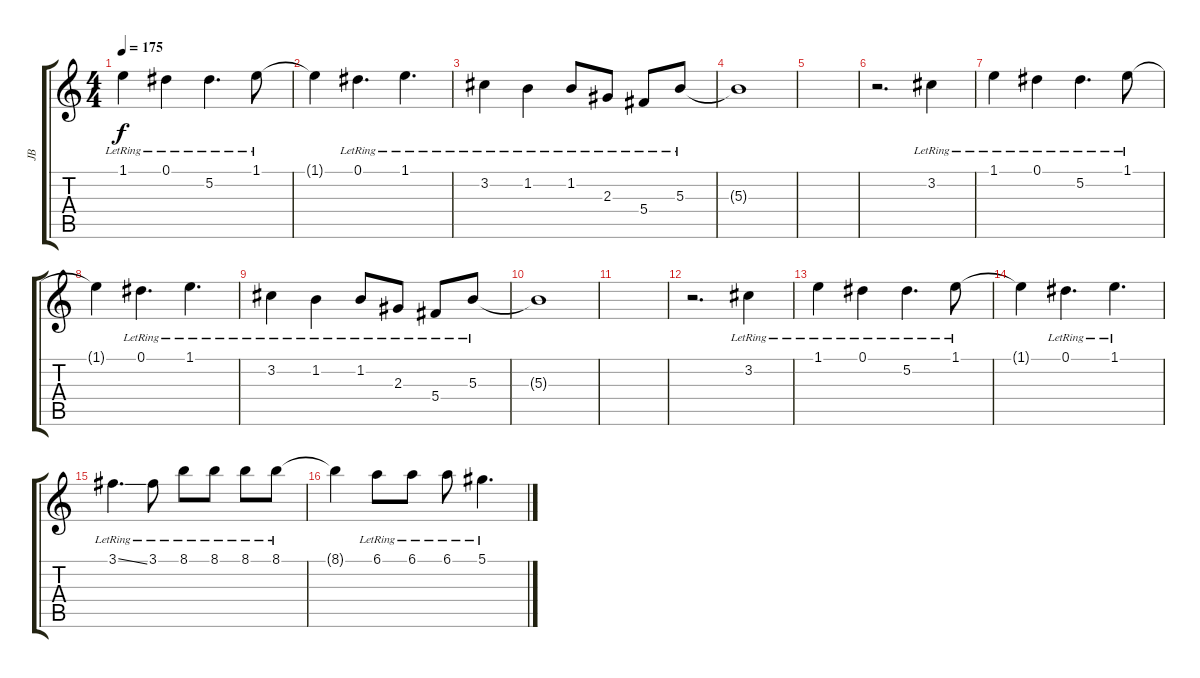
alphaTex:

\track ("JB" "JB") {instrument acousticguitarsteel}
\staff {score tabs}
\tuning (Eb4 Bb3 Gb3 Db3 Ab2 Db2) {hide}
\ts (4 4)
\tempo 175
\clef g2
\ks c
1.1{lr}.4{dy f} 0.1{lr}.4 5.2{lr}.4{d} 1.1{lr}.8 |
1.1{t}.4 0.1{lr}.4{d} 1.1{lr}.4{d} |
3.2{lr}.4 1.2{lr}.4 1.2{lr}.8 2.3{lr}.8 5.4{lr}.8 5.3{lr}.8 |
5.3{t}.1 |
|
r.2{d} 3.2{lr}.4 |
1.1{lr}.4 0.1{lr}.4 5.2{lr}.4{d} 1.1{lr}.8 |
1.1{t}.4 0.1{lr}.4{d} 1.1{lr}.4{d} |
3.2{lr}.4 1.2{lr}.4 1.2{lr}.8 2.3{lr}.8 5.4{lr}.8 5.3{lr}.8 |
5.3{t}.1 |
|
r.2{d} 3.2{lr}.4 |
1.1{lr}.4 0.1{lr}.4 5.2{lr}.4{d} 1.1{lr}.8 |
1.1{t}.4 0.1{lr}.4{d} 1.1{lr}.4{d} |
3.1{ss lr}.4{d} 3.1{lr}.8 8.1{lr}.8 8.1{lr}.8 8.1{lr}.8 8.1{lr}.8 |
8.1{t}.4 6.1{lr}.8 6.1{lr}.8 6.1{lr}.8 5.1{lr}.4{d}
